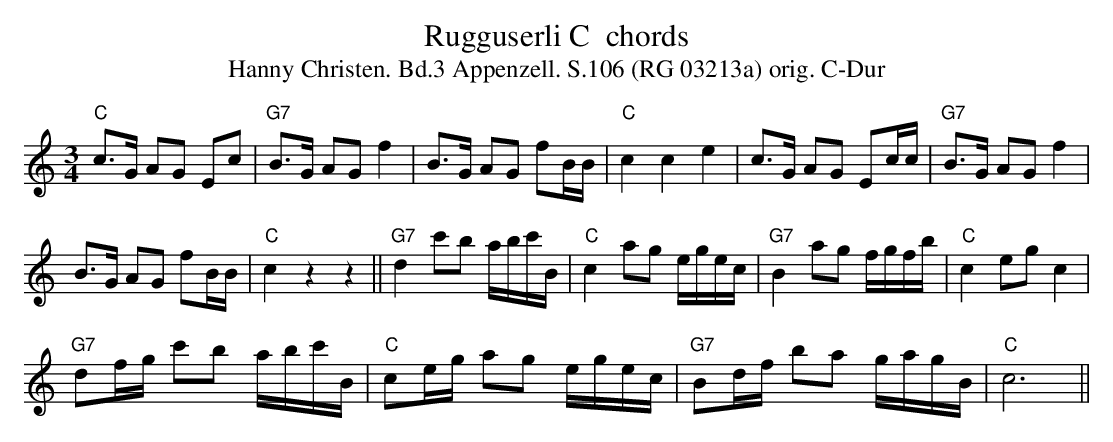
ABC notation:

X:1
T:Rugguserli C  chords
T:Hanny Christen. Bd.3 Appenzell. S.106 (RG 03213a) orig. C-Dur
M:3/4
L:1/8
K:C  %%MIDI gchordon
"C"c>G AG Ec | "G7"B>G AG f2 | B>G AG fB/B/ | "C"c2 c2 e2 | c>G AG Ec/c/ |  "G7"B>G AG f2 |
B>G AG fB/B/ | "C"c2 z2 z2 || "G7"d2 c'b a/b/c'/B/ | "C"c2 ag e/g/e/c/ | "G7"B2 ag f/g/f/b/ | "C"c2 eg c2 |
"G7"df/g/ c'b a/b/c'/B/ | "C"ce/g/ ag e/g/e/c/ | "G7"Bd/f/ ba g/a/g/B/ | "C"c6 ||
